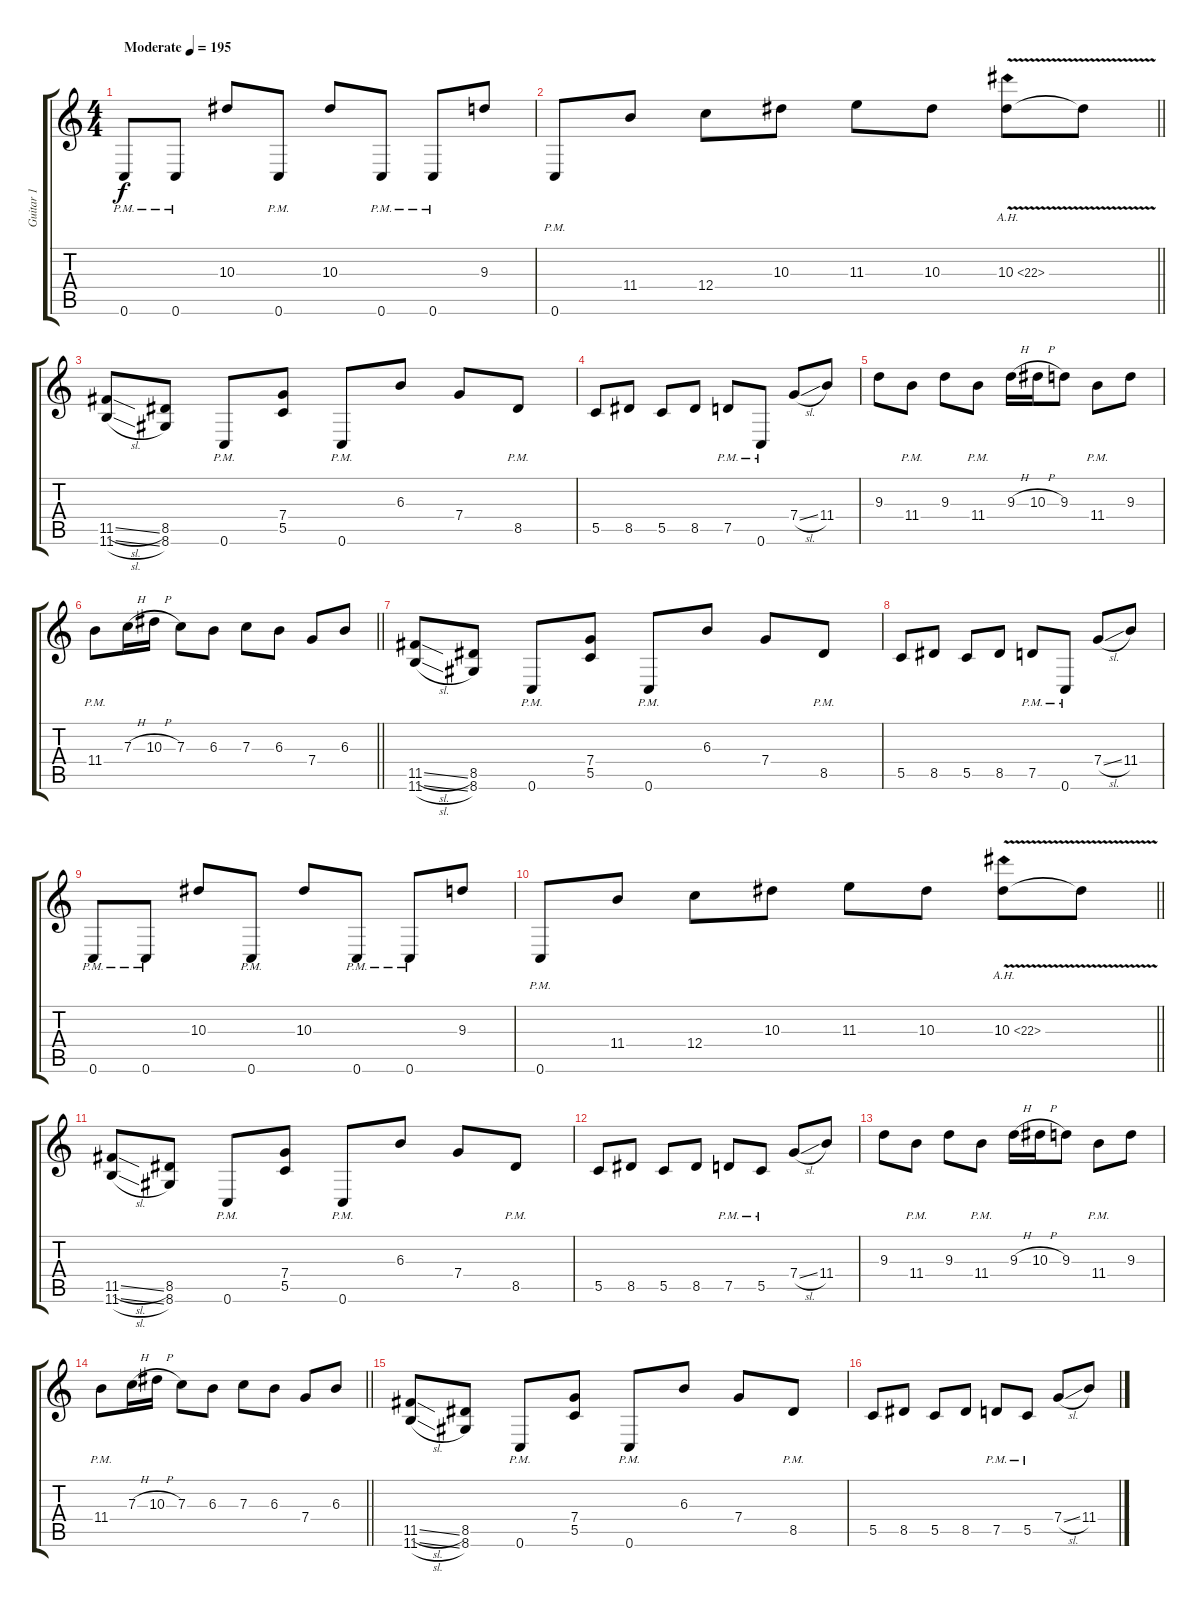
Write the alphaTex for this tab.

\track ("Guitar 1" "Guitar 1") {instrument distortionguitar}
\staff {score tabs}
\tuning (D4 A3 F3 C3 G2 C2) {hide}
\ts (4 4)
\tempo (195 "Moderate")
\clef g2
\ks c
0.6{pm}.8{dy f instrument distortionguitar} 0.6{pm}.8 10.3.8 0.6{pm}.8 10.3.8 0.6{pm}.8 0.6{pm}.8 9.3.8 |
\barLineRight lightlight
0.6{pm}.8 11.4.8 12.4.8 10.3.8 11.3.8 10.3.8 10.3{ah 12 v}.8 10.3{t}.8 |
(11.5{sl} 11.6{sl}).8 (8.5 8.6).8 0.6{pm}.8 (7.4 5.5).8 0.6{pm}.8 6.3.8 7.4.8 8.5{pm}.8 |
5.5.8 8.5.8 5.5.8 8.5.8 7.5{pm}.8 0.6{pm}.8 7.4{sl}.8 11.4.8 |
9.3.8 11.4{pm}.8 9.3.8 11.4{pm}.8 9.3{h}.16 10.3{h}.16 9.3.8 11.4{pm}.8 9.3.8 |
\barLineRight lightlight
11.4{pm}.8 7.3{h}.16 10.3{h}.16 7.3.8 6.3.8 7.3.8 6.3.8 7.4.8 6.3.8 |
(11.5{sl} 11.6{sl}).8 (8.5 8.6).8 0.6{pm}.8 (7.4 5.5).8 0.6{pm}.8 6.3.8 7.4.8 8.5{pm}.8 |
5.5.8 8.5.8 5.5.8 8.5.8 7.5{pm}.8 0.6{pm}.8 7.4{sl}.8 11.4.8 |
0.6{pm}.8 0.6{pm}.8 10.3.8 0.6{pm}.8 10.3.8 0.6{pm}.8 0.6{pm}.8 9.3.8 |
\barLineRight lightlight
0.6{pm}.8 11.4.8 12.4.8 10.3.8 11.3.8 10.3.8 10.3{ah 12 v}.8 10.3{t}.8 |
(11.5{sl} 11.6{sl}).8 (8.5 8.6).8 0.6{pm}.8 (7.4 5.5).8 0.6{pm}.8 6.3.8 7.4.8 8.5{pm}.8 |
5.5.8 8.5.8 5.5.8 8.5.8 7.5{pm}.8 5.5{pm}.8 7.4{sl}.8 11.4.8 |
9.3.8 11.4{pm}.8 9.3.8 11.4{pm}.8 9.3{h}.16 10.3{h}.16 9.3.8 11.4{pm}.8 9.3.8 |
\barLineRight lightlight
11.4{pm}.8 7.3{h}.16 10.3{h}.16 7.3.8 6.3.8 7.3.8 6.3.8 7.4.8 6.3.8 |
(11.5{sl} 11.6{sl}).8 (8.5 8.6).8 0.6{pm}.8 (7.4 5.5).8 0.6{pm}.8 6.3.8 7.4.8 8.5{pm}.8 |
5.5.8 8.5.8 5.5.8 8.5.8 7.5{pm}.8 5.5{pm}.8 7.4{sl}.8 11.4.8
